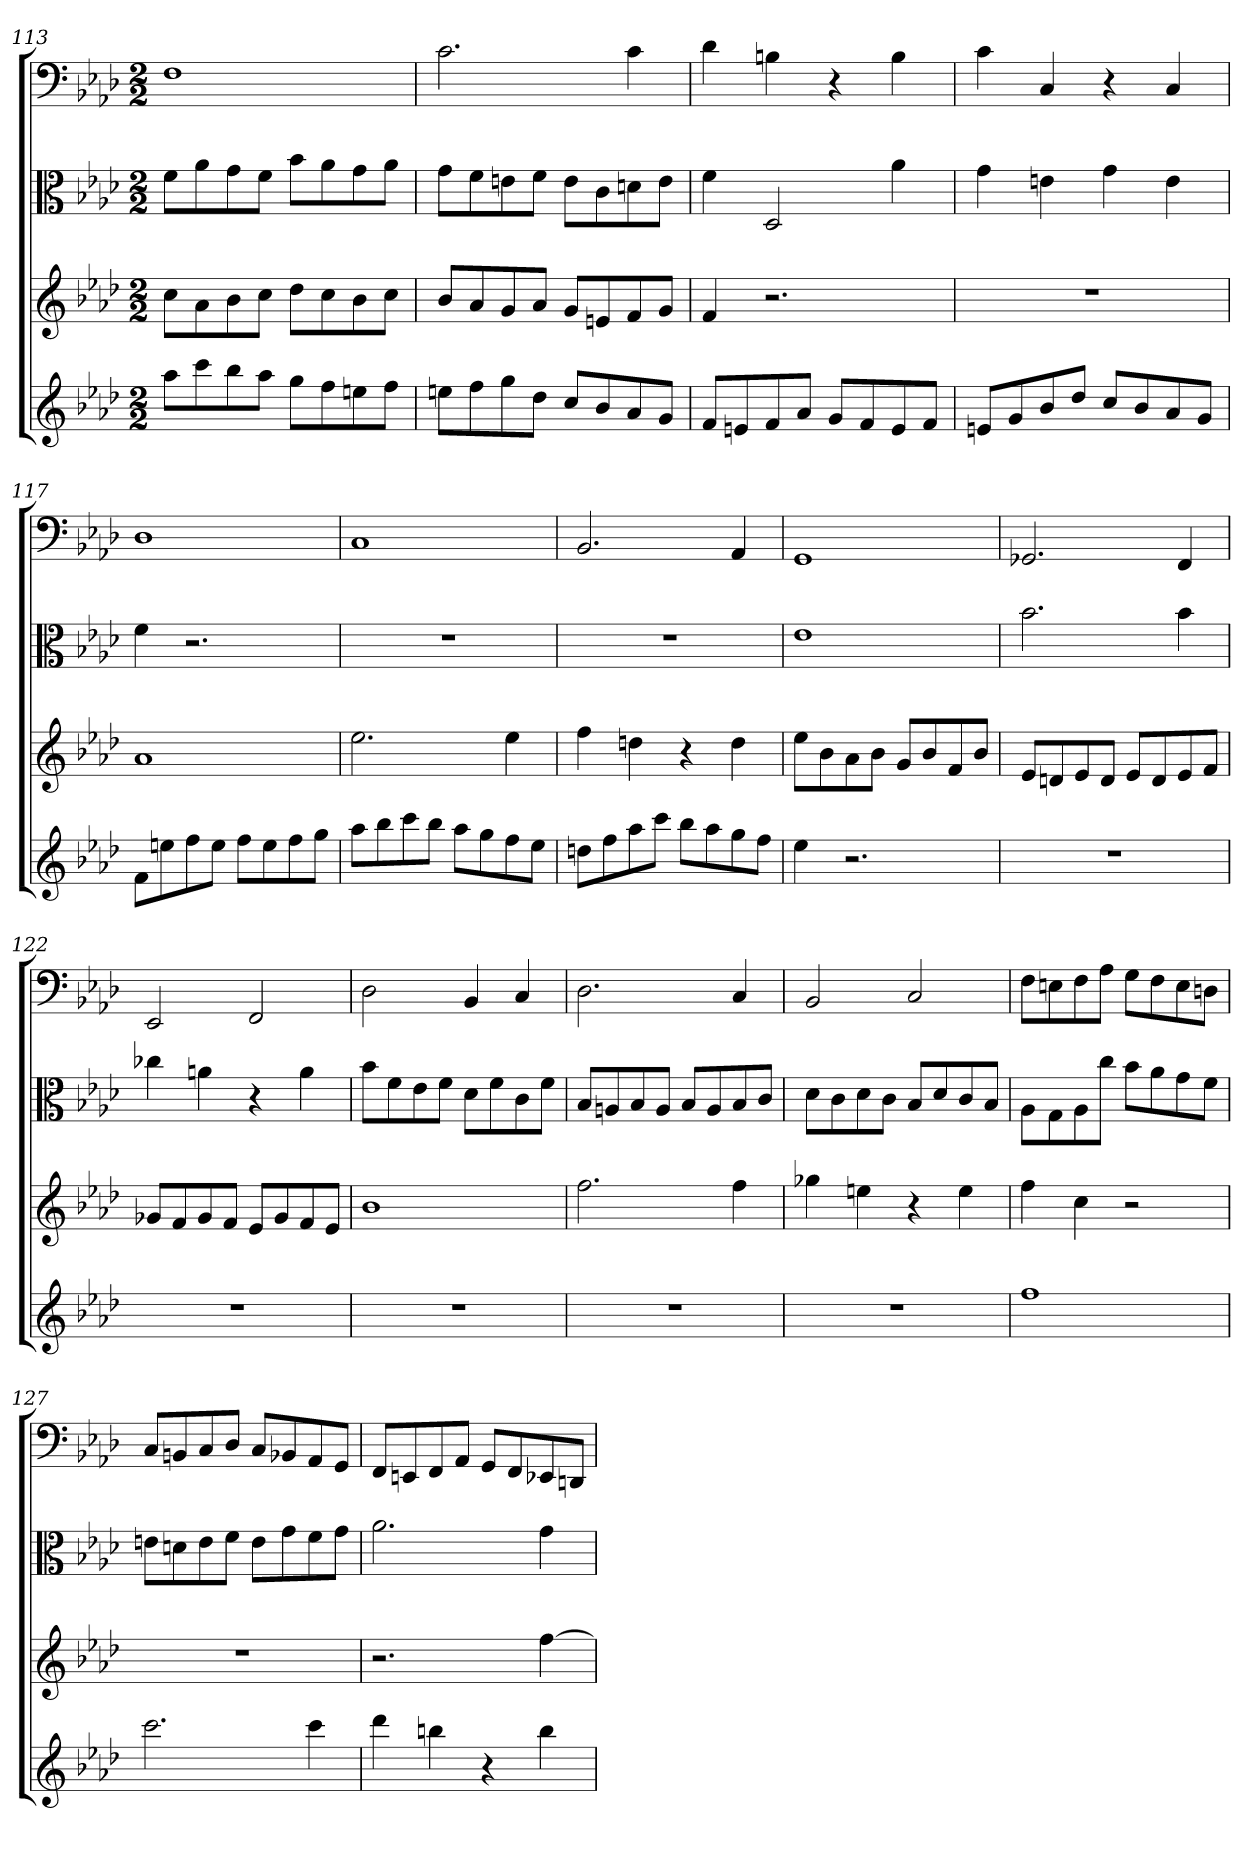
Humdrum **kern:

**kern	**kern	**kern	**kern
*part4	*part3	*part2	*part1
*staff4	*staff3	*staff2	*staff1
*	*	*clefC3	*clefF4
*k[b-e-a-d-]	*k[b-e-a-d-]	*k[b-e-a-d-]	*k[b-e-a-d-]
*f:	*f:	*f:	*f:
*M2/2	*M2/2	*M2/2	*M2/2
=113	=113	=113	=113
8aa-L	8ccL	8f\L	1F
8ccc	8a-	8a-\	.
8bb-	8b-	8g\	.
8aa-J	8ccJ	8f\J	.
8ggL	8dd-L	8b-\L	.
8ff	8cc	8a-\	.
8een	8b-	8g\	.
8ffJ	8ccJ	8a-\J	.
=114	=114	=114	=114
8eenL	8b-L	8g\L	2.c
8ff	8a-	8f\	.
8gg	8g	8en\	.
8dd-J	8a-J	8f\J	.
8ccL	8gL	8e\L	.
8b-	8en	8c\	.
8a-	8f	8dn\	4c
8gJ	8gJ	8e\J	.
=115	=115	=115	=115
8fL	4f	4f	4d-
8en	.	.	.
8f	2.r	2D-	4Bn
8a-J	.	.	.
8gL	.	.	4r
8f	.	.	.
8e	.	4a-	4B
8fJ	.	.	.
=116	=116	=116	=116
8enL	1r	4g	4c
8g	.	.	.
8b-	.	4en	4C
8dd-J	.	.	.
8ccL	.	4g	4r
8b-	.	.	.
8a-	.	4e	4C
8gJ	.	.	.
=117	=117	=117	=117
8fL	1a-	4f	1D-
8een	.	.	.
8ff	.	2.r	.
8eeJ	.	.	.
8ffL	.	.	.
8ee	.	.	.
8ff	.	.	.
8ggJ	.	.	.
=118	=118	=118	=118
8aa-L	2.ee-	1r	1C
8bb-	.	.	.
8ccc	.	.	.
8bb-J	.	.	.
8aa-L	.	.	.
8gg	.	.	.
8ff	4ee-	.	.
8ee-J	.	.	.
=119	=119	=119	=119
8ddnL	4ff	1r	2.BB-
8ff	.	.	.
8aa-	4ddn	.	.
8cccJ	.	.	.
8bb-L	4r	.	.
8aa-	.	.	.
8gg	4dd	.	4AA-
8ffJ	.	.	.
=120	=120	=120	=120
4ee-	8ee-L	1e-	1GG
.	8b-	.	.
2.r	8a-	.	.
.	8b-J	.	.
.	8gL	.	.
.	8b-	.	.
.	8f	.	.
.	8b-J	.	.
=121	=121	=121	=121
1r	8e-L	2.b-	2.GG-X
.	8dn	.	.
.	8e-	.	.
.	8dJ	.	.
.	8e-L	.	.
.	8d	.	.
.	8e-	4b-	4FF
.	8fJ	.	.
=122	=122	=122	=122
1r	8g-XL	4cc-X	2EE-
.	8f	.	.
.	8g-	4an	.
.	8fJ	.	.
.	8e-L	4r	2FF
.	8g-	.	.
.	8f	4a	.
.	8e-J	.	.
=123	=123	=123	=123
1r	1b-	8b-\L	2D-
.	.	8f\	.
.	.	8e-\	.
.	.	8f\J	.
.	.	8d-\L	4BB-
.	.	8f\	.
.	.	8c\	4C
.	.	8f\J	.
=124	=124	=124	=124
1r	2.ff	8B-/L	2.D-
.	.	8An/	.
.	.	8B-/	.
.	.	8A/J	.
.	.	8B-/L	.
.	.	8A/	.
.	4ff	8B-/	4C
.	.	8c/J	.
=125	=125	=125	=125
1r	4gg-X	8d-\L	2BB-
.	.	8c\	.
.	4een	8d-\	.
.	.	8c\J	.
.	4r	8B-/L	2C
.	.	8d-/	.
.	4ee	8c/	.
.	.	8B-/J	.
=126	=126	=126	=126
1ff	4ff	8A-\L	8F\L
.	.	8G\	8En\
.	4cc	8A-\	8F\
.	.	8cc\J	8A-\J
.	2r	8b-\L	8G\L
.	.	8a-\	8F\
.	.	8g\	8E\
.	.	8f\J	8Dn\J
=127	=127	=127	=127
2.ccc	1r	8en\L	8C/L
.	.	8dn\	8BBn/
.	.	8e\	8C/
.	.	8f\J	8D-/J
.	.	8e\L	8C/L
.	.	8g\	8BB-X/
4ccc	.	8f\	8AA-/
.	.	8g\J	8GG/J
=128	=128	=128	=128
4ddd-	2.r	2.a-	8FF/L
.	.	.	8EEn/
4bbn	.	.	8FF/
.	.	.	8AA-/J
4r	.	.	8GG/L
.	.	.	8FF/
4bb	[4ff	4g	8EE-X/
.	.	.	8DDn/J
=	=	=	=
*-	*-	*-	*-
